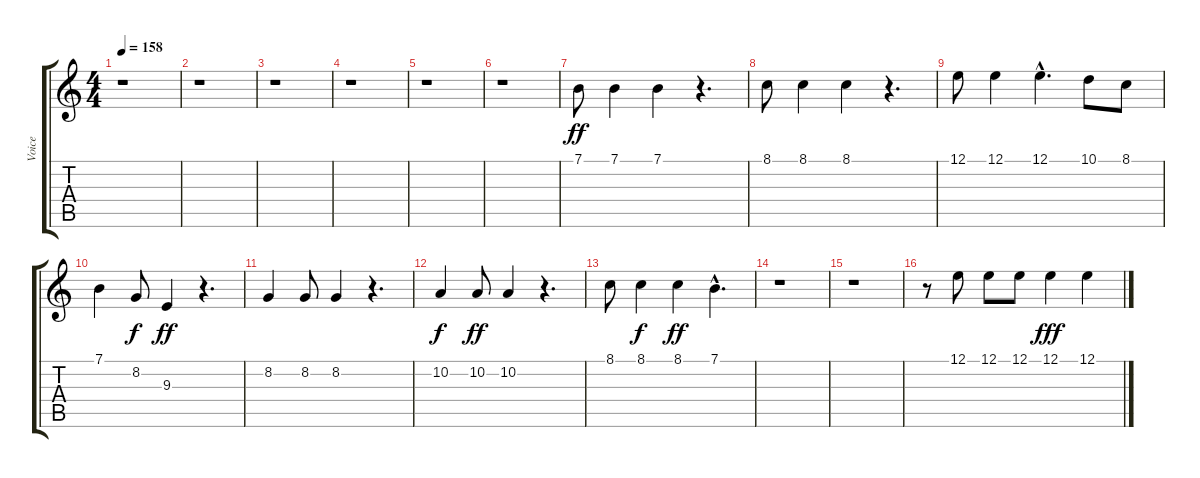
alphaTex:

\track ("Voice" "Voice") {instrument panflute}
\staff {score tabs}
\tuning (E4 B3 G3 D3 A2 E2) {hide}
\ts (4 4)
\tempo 158
\clef g2
\ks c
r.1{dy f} |
r.1 |
r.1 |
r.1 |
r.1 |
r.1 |
7.1.8{dy ff} 7.1.4 7.1.4 r.4{d} |
8.1.8 8.1.4 8.1.4 r.4{d} |
12.1.8 12.1.4 12.1{hac}.4{d} 10.1.8 8.1.8 |
7.1.4 8.2.8{dy f} 9.3.4{dy ff} r.4{d} |
8.2.4 8.2.8 8.2.4 r.4{d} |
10.2.4{dy f} 10.2.8{dy ff} 10.2.4 r.4{d} |
8.1.8 8.1.4{dy f} 8.1.4{dy ff} 7.1{hac}.4{d} |
r.1 |
r.1 |
r.8 12.1.8 12.1.8 12.1.8 12.1.4{dy fff} 12.1.4
